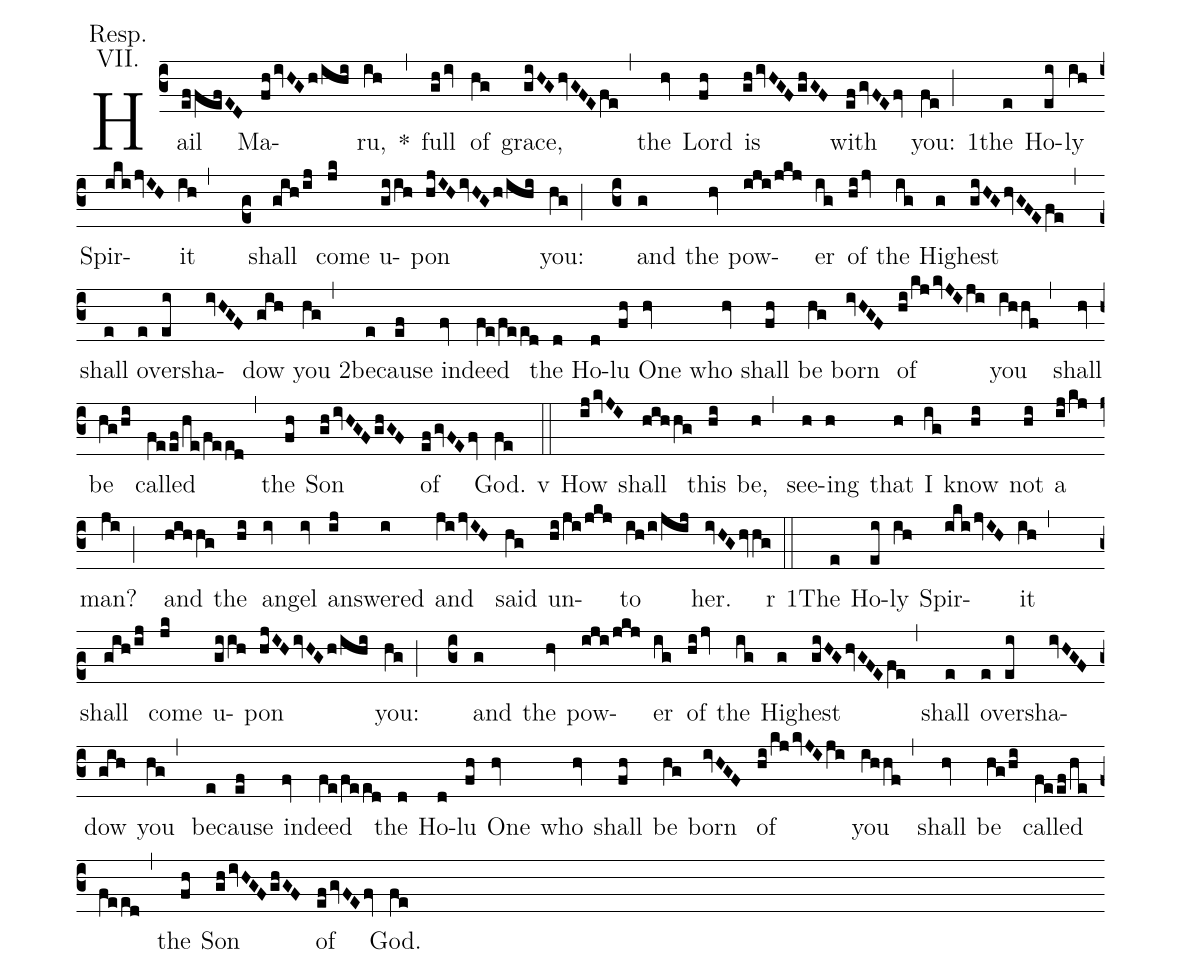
annotation: Resp.;
annotation: VII.;
%%
(c3) Hail(effefED) Ma(fhivHGh/ihi)ru,(ih) <sp>*</sp>(,) full(ghiv) of(hg) grace,(giHGhvGFEfe,) the(hv) Lord(fh) is(ghivHGFghGF) with(efgvFEfv) you:(fe;) <sp>1</sp>the(e) Ho(ei)ly(ih) Spir(ikijvIH)it(ih,) (c2) shall(gih/ij) come(jk) u(giih)pon(hjIHivHGh/ihi) you:(hg;) (c3) and(g) the(hv) pow(iji/jkj)er(ig) of(hijv) the(ig) High(g)est(giHGhvGFEfe,) shall(e) ov(e)er(ei)sha(ivHGF)dow(gih) you(hg,) <sp>2</sp>be(e)cause(ef) in(fv)deed(fe/feed) the(d) Ho(d)lu(fh) One(hv) who(hv) shall(fh) be(hg) born(ivHGF) of(hi/kjkvJIji) you(ihhf,) shall(hv) be(hg/hi) called(feef/he/feed,) the(fh) Son(ghivHGFghGF) of(efgvFEfv) God.(fe)

<sp>v</sp>(::) How(ijkvJI) shall(hihhg) this(hi) be,(h,) see(h)ing(h) that(h) I(ig) know(hi) not(hi) a(ij/kj) man?(ji;) and(hihhg) the(hi) an(iv)gel(iv) an(ij)swered(i) and(jijvIH) said(hg) un(hi/ji/jkj)to(ih/i/jij) her.(ivHGhvhg)

<sp>r</sp>(::) <sp>1</sp>The(e) Ho(ei)ly(ih) Spir(ikijvIH)it(ih,) (c2) shall(gih/ij) come(jk) u(giih)pon(hjIHivHGh/ihi) you:(hg;) (c3) and(g) the(hv) pow(iji/jkj)er(ig) of(hijv) the(ig) High(g)est(giHGhvGFEfe,) shall(e) ov(e)er(ei)sha(ivHGF)dow(gih) you(hg,) be(e)cause(ef) in(fv)deed(fe/feed) the(d) Ho(d)lu(fh) One(hv) who(hv) shall(fh) be(hg) born(ivHGF) of(hi/kjkvJIji) you(ihhf,) shall(hv) be(hg/hi) called(feef/he/feed,) the(fh) Son(ghivHGFghGF) of(efgvFEfv) God.(fe)
